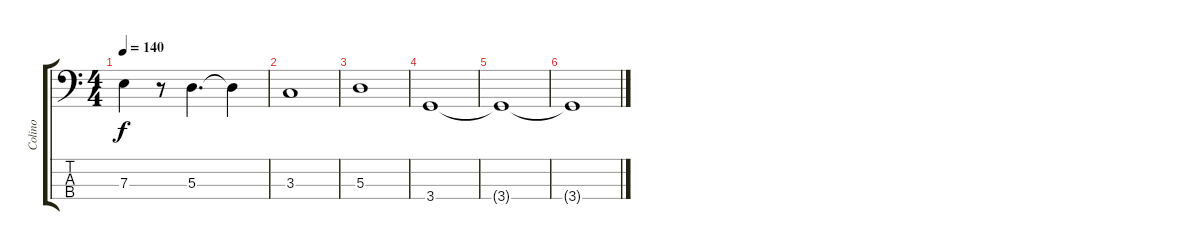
\track ("Colino" "Colino") {instrument electricbassfinger}
\staff {score tabs}
\tuning (G2 D2 A1 E1) {hide}
\ts (4 4)
\tempo 140
\clef f4
\ks c
7.3.4{dy f} r.8 5.3.4{d} 5.3{t}.4 |
3.3.1 |
5.3.1 |
3.4.1 |
3.4{t}.1 |
3.4{t}.1
